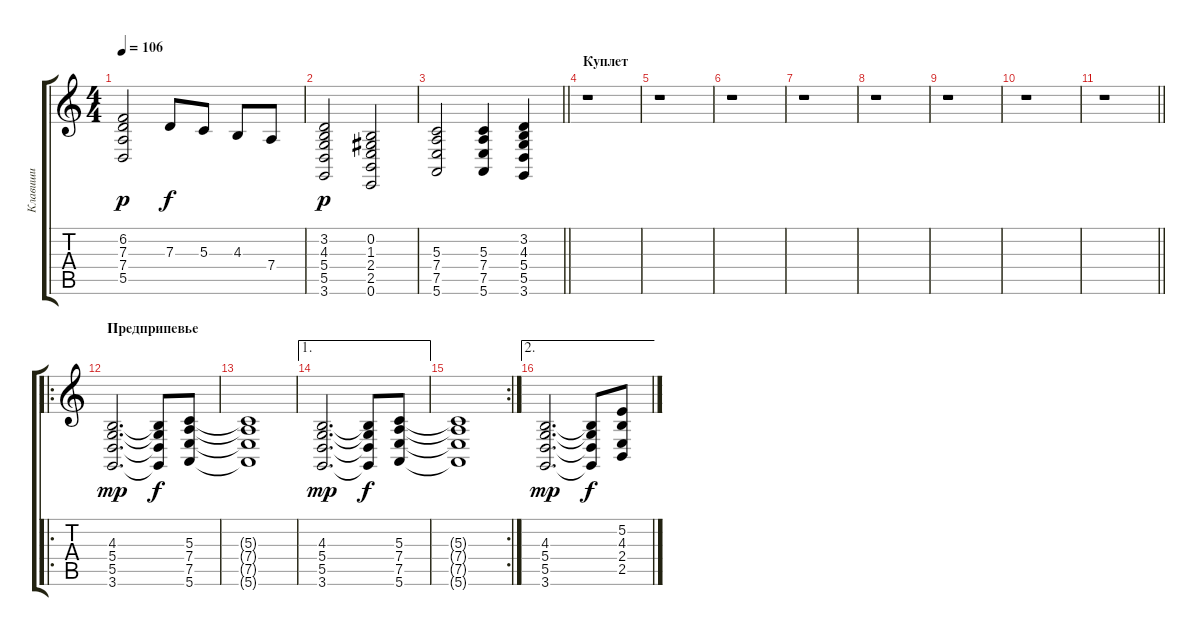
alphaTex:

\track ("Клавиши" "Клавиши") {instrument stringensemble1}
\staff {score tabs}
\tuning (E4 B3 G3 D3 A2 E2) {hide}
\ts (4 4)
\tempo 106
\clef g2
\ks c
(6.2 7.3 7.4 5.5).2{dy p} 7.3.8{dy f} 5.3.8 4.3.8 7.4.8 |
(3.2 4.3 5.4 5.5 3.6).2{dy p} (0.2 1.3 2.4 2.5 0.6).2 |
\barLineRight lightlight
(5.3 7.4 7.5 5.6).2 (5.3 7.4 7.5 5.6).4 (3.2 4.3 5.4 5.5 3.6).4 |
\section ("" "Куплет")
r.1 |
r.1 |
r.1 |
r.1 |
r.1 |
r.1 |
r.1 |
\barLineRight lightlight
r.1 |
\ro
\section ("" "Предприпевье")
(4.3 5.4 5.5 3.6).2{d dy mp} (4.3{t} 5.4{t} 5.5{t} 3.6{t}).8{dy f} (5.3 7.4 7.5 5.6).8 |
(5.3{t} 7.4{t} 7.5{t} 5.6{t}).1 |
\ae 1
(4.3 5.4 5.5 3.6).2{d dy mp} (4.3{t} 5.4{t} 5.5{t} 3.6{t}).8{dy f} (5.3 7.4 7.5 5.6).8 |
\rc 2
(5.3{t} 7.4{t} 7.5{t} 5.6{t}).1 |
\ae 2
(4.3 5.4 5.5 3.6).2{d dy mp} (4.3{t} 5.4{t} 5.5{t} 3.6{t}).8{dy f} (5.2 4.3 2.4 2.5).8
